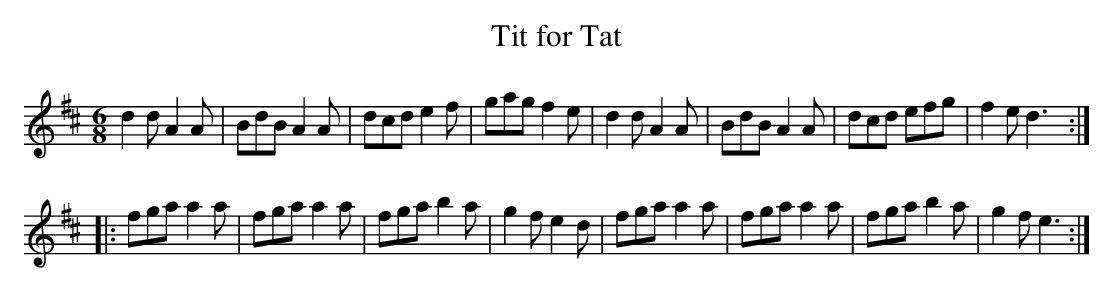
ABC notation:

X:1
T:Tit for Tat
M:6/8
K:D
d2d A2A | BdB A2A | dcd e2f | gag f2e | \
d2d A2A | BdB A2A | dcd efg | f2e d3 :|
 |:fga a2a | fga a2a | fga b2a | g2f e2d | \
fga a2a | fga a2a | fga b2a | g2f e3 :|
